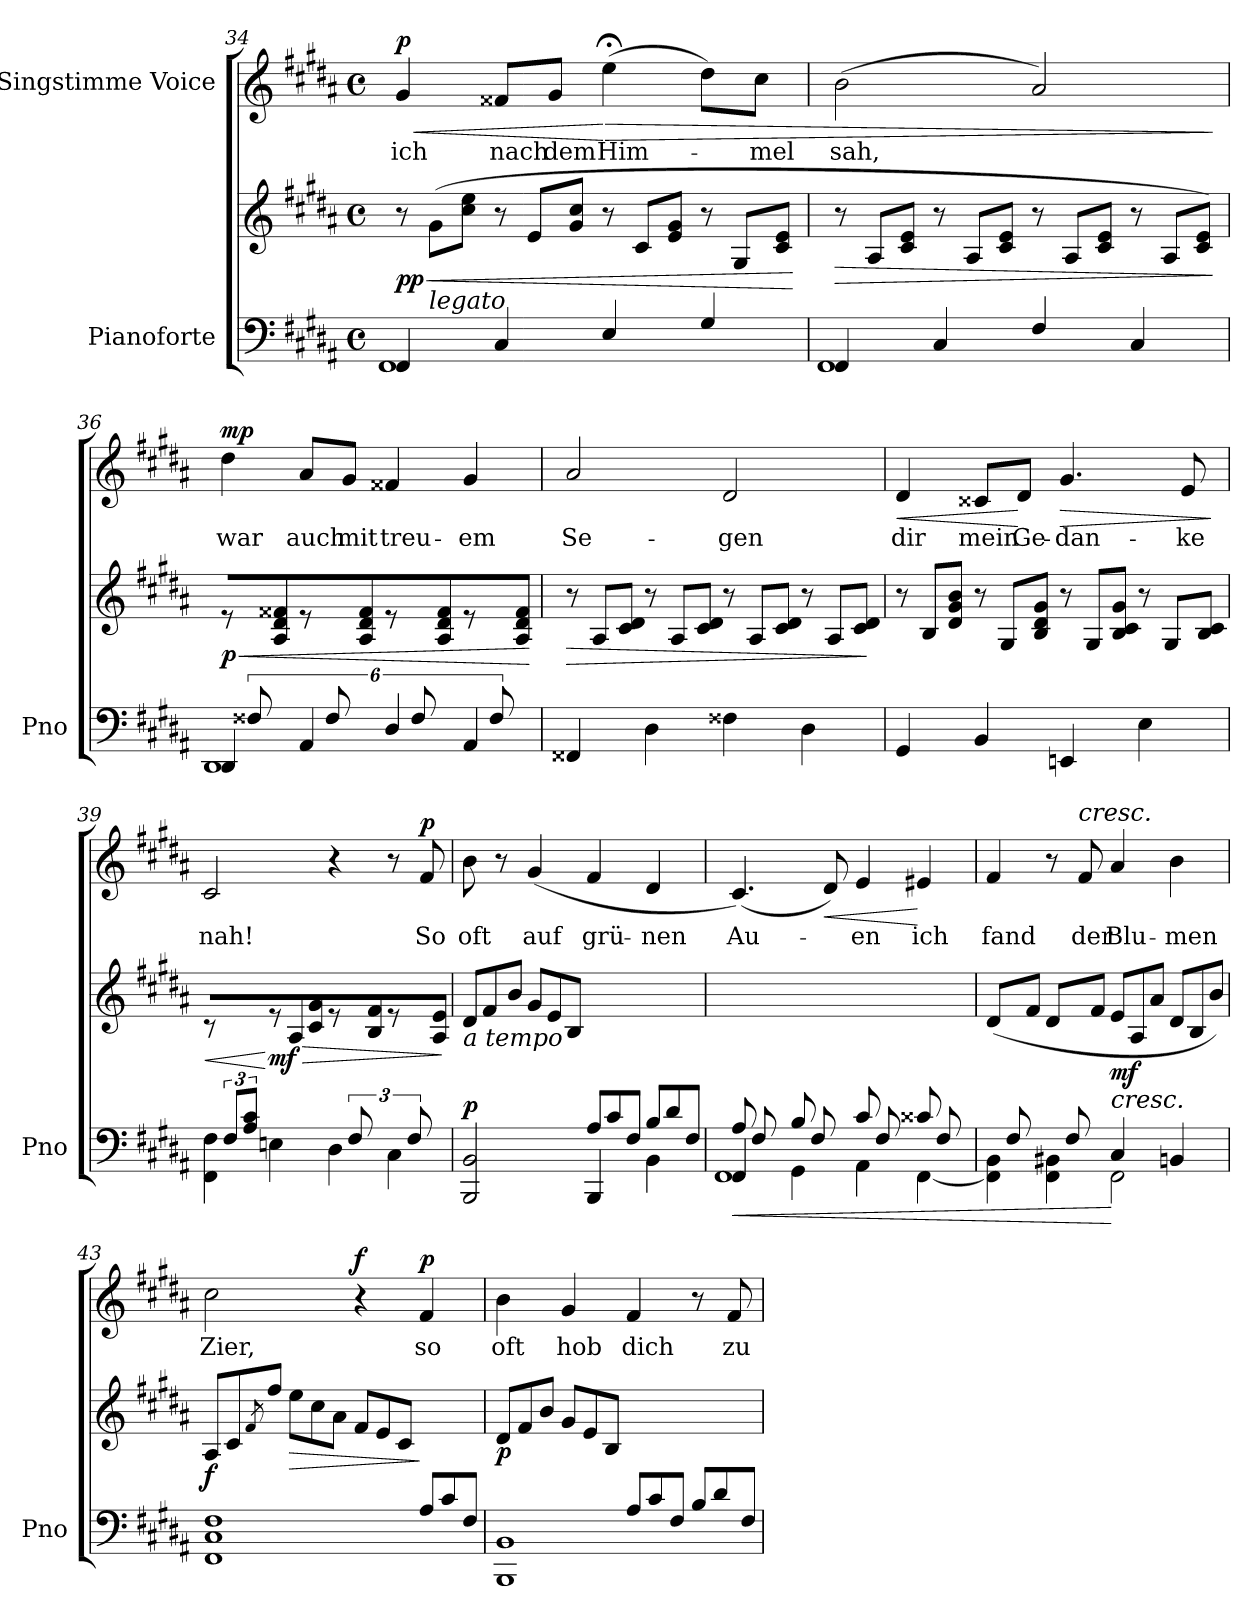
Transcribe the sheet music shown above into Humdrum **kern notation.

**kern	**kern	**dynam	**kern	**text	**dynam
*part2	*part2	*part2	*part1	*part1	*part1
*staff3	*staff2	*staff2/3	*staff1	*staff1	*staff1
*I"Pianoforte	*	*	*I"Singstimme  Voice	*	*
*I'Pno	*	*	*	*	*
*clefF4	*clefG2	*	*clefG2	*	*
*k[f#c#g#d#a#]	*k[f#c#g#d#a#]	*	*k[f#c#g#d#a#]	*	*
*M4/4	*M4/4	*	*M4/4	*	*
*met(c)	*met(c)	*	*met(c)	*	*
*MM122	*MM122	*	*MM122	*	*
=34	=34	=34	=34	=34	=34
*^	*	*	*	*	*
*	*	*Xtuplet	*	*	*	*
!	!	!	!LO:HP:b	!	!LO:LY:b	!LO:HP:b
!	!	!	!LO:DY:n=1:b	!	!	!LO:DY:n=1:a
4FF#/	1FF#	12r	< pp	4g#/	ich	< p
!	!	!LO:TX:b:i:t=legato	!	!	!	!
.	.	(>12g#\L	.	.	.	.
.	.	12cc#\ 12ee\J	.	.	.	.
!	!	!	!	!	!LO:LY:b	!
4C#/	.	12r	.	8f##X/L	nach	.
.	.	12e/L	.	.	.	.
!	!	!	!	!	!LO:LY:b	!
.	.	.	.	8g#/J	dem	.
.	.	12g#/ 12cc#/J	.	.	.	.
!	!	!	!	!	!LO:LY:b	!LO:HP:n=1:b
4E/	.	12r	.	(>4ee;<\	Him-	[ >
.	.	12c#/L	.	.	.	.
.	.	12e/ 12g#/J	.	.	.	.
4G#/	.	12r	.	8dd#\L)	.	.
.	.	12G#/L	.	.	.	.
!	!	!	!	!	!LO:LY:b	!
.	.	.	.	8cc#\J	-mel	.
.	.	12c#/ 12e/J	.	.	.	.
*v	*v	*	*	*	*	*
.	.	[	.	.	.
=35	=35	=35	=35	=35	=35
*^	*	*	*	*	*
!	!	!	!LO:HP:b	!	!LO:LY:b	!
4FF#/	1FF#	12r	>	(>2b\	sah,	.
.	.	12A#/L	.	.	.	.
.	.	12c#/ 12e/J	.	.	.	.
4C#/	.	12r	.	.	.	.
.	.	12A#/L	.	.	.	.
.	.	12c#/ 12e/J	.	.	.	.
4F#/	.	12r	.	2a#/)	.	.
.	.	12A#/L	.	.	.	.
.	.	12c#/ 12e/J	.	.	.	.
4C#/	.	12r	.	.	.	.
.	.	12A#/L	.	.	.	.
.	.	12c#/ 12e/J)	.	.	.	.
*v	*v	*	*	*	*	*
.	.	]	.	.	]
!!LO:PB:g=z
=36	=36	=36	=36	=36	=36
*^	*	*	*	*	*
*	*^	*	*	*	*	*
!	!	!	!	!LO:HP:b	!	!LO:LY:b	!
!	!	!	!	!LO:DY:n=1:b	!	!	!LO:DY:a
12ryy	4DD#/	1DD#	12r	< p	4dd#\	war	mp
12F##X/L	.	.	12ryy	.	.	.	.
6ryy	.	.	12A#/ 12d#/ 12f##X/J	.	.	.	.
!	!	!	!	!	!	!LO:LY:b	!
.	4AA#/	.	12r	.	8a#/L	auch	.
12F##/L	.	.	12ryy	.	.	.	.
!	!	!	!	!	!	!LO:LY:b	!
.	.	.	.	.	8g#/J	mit	.
6ryy	.	.	12A#/ 12d#/ 12f##/J	.	.	.	.
!	!	!	!	!	!	!LO:LY:b	!
.	4D#/	.	12r	.	4f##X/	treu-	.
12F##/L	.	.	12ryy	.	.	.	.
6ryy	.	.	12A#/ 12d#/ 12f##/J	.	.	.	.
!	!	!	!	!	!	!LO:LY:b	!
.	4AA#/	.	12r	.	4g#/	-em	.
12F##/L	.	.	12ryy	.	.	.	.
12ryy	.	.	12A#/ 12d#/ 12f##/J	.	.	.	.
*v	*v	*v	*	*	*	*	*
.	.	[	.	.	.
=37	=37	=37	=37	=37	=37
!	!	!LO:HP:b	!	!LO:LY:b	!
4FF##X/	12r	>	2a#/	Se-	.
.	12A#/L	.	.	.	.
.	12c#/ 12d#/J	.	.	.	.
4D#\	12r	.	.	.	.
.	12A#/L	.	.	.	.
.	12c#/ 12d#/J	.	.	.	.
!	!	!	!	!LO:LY:b	!
4F##X\	12r	.	2d#/	-gen	.
.	12A#/L	.	.	.	.
.	12c#/ 12d#/J	.	.	.	.
4D#\	12r	.	.	.	.
.	12A#/L	.	.	.	.
.	12c#/ 12d#/J	.	.	.	.
.	.	]	.	.	.
=38	=38	=38	=38	=38	=38
*	*	*	*MM120	*	*
!	!	!	!	!LO:LY:b	!LO:HP:b
4GG#/	12r	.	4d#/	dir	<
.	12B/L	.	.	.	.
.	12d#/ 12g#/ 12b/J	.	.	.	.
!	!	!	!	!LO:LY:b	!
4BB/	12r	.	8c##X/L	mein	.
.	12G#/L	.	.	.	.
!	!	!	!	!LO:LY:b	!
.	.	.	8d#/J	Ge-	[
.	12B/ 12d#/ 12g#/J	.	.	.	.
!	!	!	!	!LO:LY:b	!LO:HP:b
4EEn/	12r	.	4.g#/	-dan-	>
.	12G#/L	.	.	.	.
.	12B/ 12c#/ 12g#/J	.	.	.	.
4E\	12r	.	.	.	.
.	12G#/L	.	.	.	.
!	!	!	!	!LO:LY:b	!
.	.	.	8e/	-ke	.
.	12B/ 12c#/J	.	.	.	.
.	.	.	.	.	]
!!LO:LB:g=z
=39	=39	=39	=39	=39	=39
*	*	*	*MM118	*	*
*^	*	*	*	*	*
!	!	!	!LO:HP:b	!	!LO:LY:b	!
*	*	*	*	*^	*	*
12ryy	4FF#\ 4F#\	12r	<	2c#/	4ryy	nah!	.
12F#/L	.	6ryy	.	.	.	.	.
12A#/ 12c#/J	.	.	.	.	.	.	.
*	*	*	*	*MM110	*	*	*
!	!	!	!LO:HP:n=1:b	!	!	!	!
!	!	!	!LO:DY:n=1:b	!	!	!	!
3ryy	4En\	12r	[ > mf	.	2.ryy	.	.
.	.	12A#/L	.	.	.	.	.
.	.	12c#/ 12g#/J	.	.	.	.	.
*	*	*	*	*MM112	*	*	*
.	4D#\	12r	.	4r	.	.	.
12F#/L	.	12ryy	.	.	.	.	.
6ryy	.	12B/ 12f#/J	.	.	.	.	.
*	*	*	*	*MM114	*	*	*
.	4C#\	12r	.	8r	.	.	.
12F#/L	.	12ryy	.	.	.	.	.
!	!	!	!	!	!	!LO:LY:b	!LO:DY:a
.	.	.	.	8f#/	.	So	p
12ryy	.	12A#/ 12e/J	.	.	.	.	.
*v	*v	*	*	*	*	*	*
.	.	]	.	.	.	.
*	*	*	*v	*v	*	*
=40	=40	=40	=40	=40	=40
*	*	*	*MM116	*	*
*^	*	*	*^	*	*
!	!	!LO:TX:b:i:t=a tempo	!	!	!	!	!
!	!	!	!LO:DY:a=2	!	!	!LO:LY:b	!
*	*	*	*	*v	*v	*	*
2ryy	2BBB/ 2BB/	12d#/L	p	8b\	oft	.
.	.	12f#/	.	.	.	.
.	.	.	.	8r	.	.
.	.	12b/J	.	.	.	.
!	!	!	!	!	!LO:LY:b	!
.	.	12g#/L	.	(<4g#/	auf	.
.	.	12e/	.	.	.	.
.	.	12B/J	.	.	.	.
*Xtuplet	*	*	*	*	*	*
!	!	!	!	!	!LO:LY:b	!
12A#/L	4BBB/	2ryy	.	4f#/	grü-	.
12c#/	.	.	.	.	.	.
12F#/J	.	.	.	.	.	.
!	!	!	!	!	!LO:LY:b	!
12B/L	4BB\	.	.	4d#/	-nen	.
12d#/	.	.	.	.	.	.
12F#/J	.	.	.	.	.	.
*v	*v	*	*	*	*	*
=41	=41	=41	=41	=41	=41
!	!	!LO:HP:b=2	!	!LO:LY:b	!
*^	*	*	*	*	*
*	*^	*	*	*	*	*
12A#/L	4FF#/	1FF#	6ryy	<	(<4.c#/)	Au-	.
12F#/	.	.	.	.	.	.	.
12ryy	.	.	12f#/J	.	.	.	.
12B/L	4GG#\	.	6ryy	.	.	.	.
12F#/	.	.	.	.	.	.	.
!	!	!	!	!	!	!	!LO:HP:b
.	.	.	.	.	8d#/)	.	<
12ryy	.	.	12f#/J	.	.	.	.
!	!	!	!	!	!	!LO:LY:b	!
12c#/L	4AA#\	.	6ryy	.	4e/	-en	.
12F#/	.	.	.	.	.	.	.
12ryy	.	.	12f#/J	.	.	.	.
!	!	!	!	!	!	!LO:LY:b	!
12c##X/L	[4FF#\	.	6ryy	.	4e#X/	ich	[
12F#/	.	.	.	.	.	.	.
12ryy	.	.	12f#/J	.	.	.	.
!!LO:LB:g=z
=42	=42	=42	=42	=42	=42	=42	=42
!	!	!	!	!	!	!LO:LY:b	!
12ryy	4FF#\] 4BB\	2ryy	(>12d#/L	.	4f#/	fand	.
12F#/	.	.	12ryy	.	.	.	.
6ryy	.	.	12f#/J	.	.	.	.
.	4FF#\ 4BB#X\	.	12d#/L	.	8r	.	.
12F#/	.	.	12ryy	.	.	.	.
!	!	!	!	!	!LO:TX:a:i:t=cresc.	!	!
!	!	!	!	!	!	!LO:LY:b	!
.	.	.	.	.	8f#/	der	.
12%7ryy	.	.	12f#/J	.	.	.	.
!	!	!	!LO:TX:b:i:t=cresc.	!	!	!	!
!	!	!	!	!LO:DY:n=1:b	!	!LO:LY:b	!
.	4C#/	2FF#\	12e/L	[ mf	4a#/	Blu-	.
.	.	.	12A#/	.	.	.	.
.	.	.	12a#/J	.	.	.	.
!	!	!	!	!	!	!LO:LY:b	!
.	4BBn/	.	12d#/L	.	4b\	-men	.
.	.	.	12B/	.	.	.	.
.	.	.	12b/J)	.	.	.	.
*	*v	*v	*	*	*	*	*
=43	=43	=43	=43	=43	=43	=43
!	!	!	!LO:DY:b	!	!LO:LY:b	!
2.ryy	1FF# 1C# 1F#	12A#/L	f	2cc#\	Zier,	.
.	.	12c#/	.	.	.	.
.	.	8qf#/	.	.	.	.
.	.	12ff#/J	.	.	.	.
!	!	!	!LO:HP:b	!	!	!
.	.	12ee\L	>	.	.	.
.	.	12cc#\	.	.	.	.
.	.	12a#\J	.	.	.	.
!	!	!	!	!	!	!LO:DY:a
.	.	12f#/L	.	4r	.	f
.	.	12e/	.	.	.	.
.	.	12c#/J	.	.	.	.
!	!	!	!	!	!LO:LY:b	!LO:DY:a
12A#/L	.	4ryy	]	4f#/	so	p
12c#/	.	.	.	.	.	.
12F#/J	.	.	.	.	.	.
=44	=44	=44	=44	=44	=44	=44
!	!	!	!LO:DY:b	!	!LO:LY:b	!
2ryy	1BBB 1BB	(>12d#/L	p	4b\	oft	.
.	.	12f#/	.	.	.	.
.	.	12b/J	.	.	.	.
!	!	!	!	!	!LO:LY:b	!
.	.	12g#/L	.	4g#/	hob	.
.	.	12e/	.	.	.	.
.	.	12B/J	.	.	.	.
!	!	!	!	!	!LO:LY:b	!
12A#/L	.	2ryy	.	4f#/	dich	.
12c#/	.	.	.	.	.	.
12F#/J	.	.	.	.	.	.
12B/L	.	.	.	8r	.	.
12d#/	.	.	.	.	.	.
!	!	!	!	!	!LO:LY:b	!
.	.	.	.	8f#/	zu	.
12F#/J)	.	.	.	.	.	.
*v	*v	*	*	*	*	*
=	=	=	=	=	=
*-	*-	*-	*-	*-	*-
